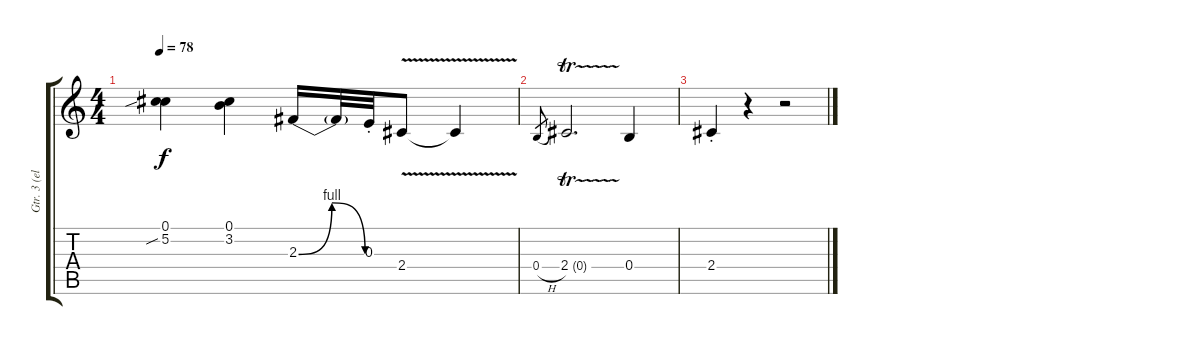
\track ("Gtr. 3 (elec. w/dist.)" "Gtr. 3 (el") {instrument distortionguitar}
\staff {score tabs}
\tuning (Db4 Ab3 E3 B2 Gb2 Db2) {hide}
\ts (4 4)
\tempo 78
\clef g2
\ks c
(0.1 5.2{sib}).4{dy f} (0.1 3.2).4 2.3{be (bendrelease 0 0 30 4 30 4 60 0)}.16 2.3{t}.32 0.3{st}.32 2.4{v}.8 2.4{t}.4 |
0.4{h}.8{gr} 2.4{tr (0 32)}.2{d} 0.4.4 |
2.4{st}.4 r.4 r.2
